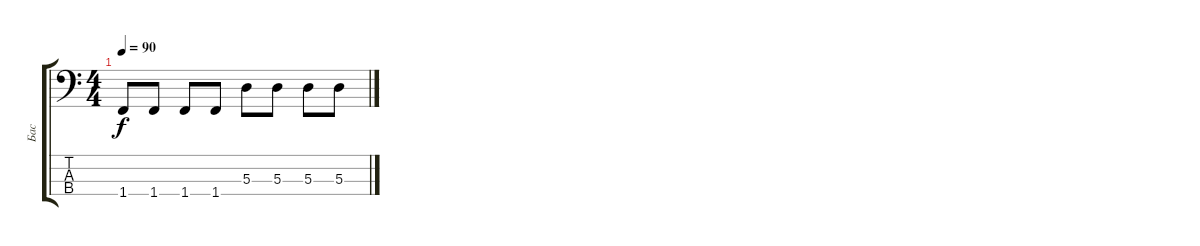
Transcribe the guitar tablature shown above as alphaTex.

\track ("Бас" "Бас") {instrument electricbassfinger}
\staff {score tabs}
\tuning (G2 D2 A1 E1) {hide}
\ts (4 4)
\tempo 90
\clef f4
\ks c
1.4.8{dy f} 1.4.8 1.4.8 1.4.8 5.3.8 5.3.8 5.3.8 5.3.8
